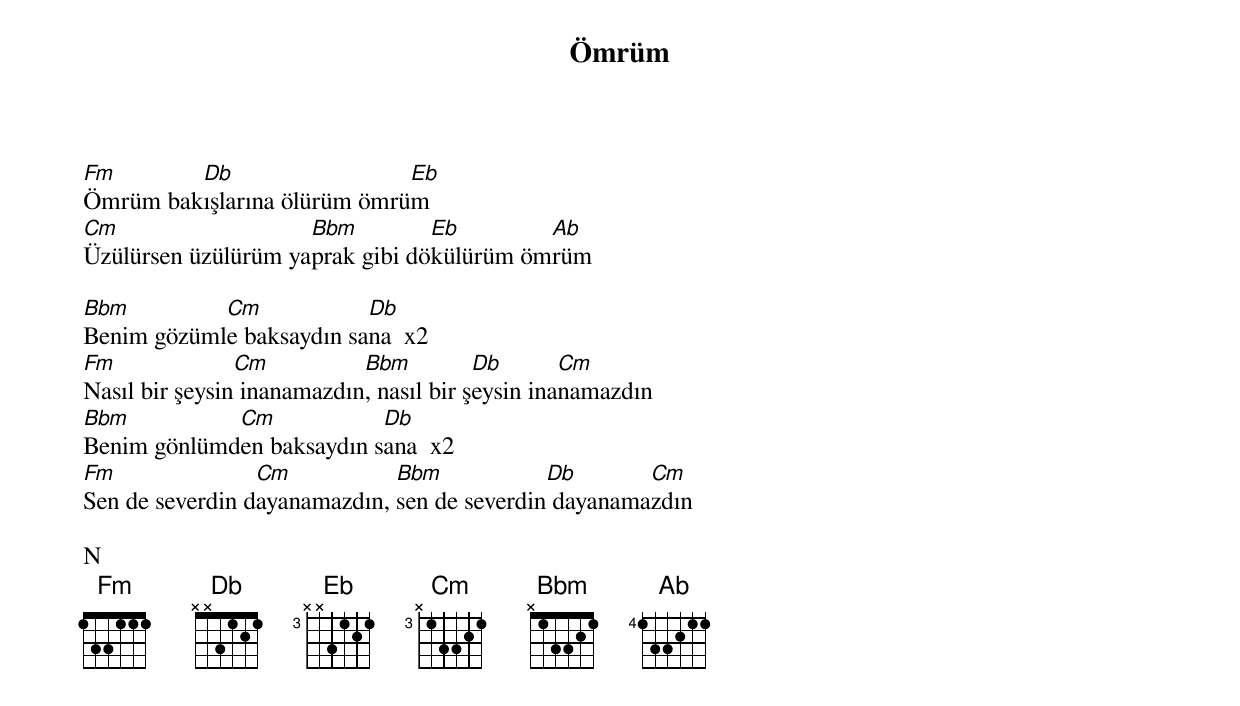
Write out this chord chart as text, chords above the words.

{title: Ömrüm}
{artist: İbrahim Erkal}

Fm       Db                  Eb
Ömrüm bakışlarına ölürüm ömrüm
Cm                   Bbm         Eb        Ab
Üzülürsen üzülürüm yaprak gibi dökülürüm ömrüm

Bbm         Cm            Db
Benim gözümle baksaydın sana  x2
Fm              Cm          Bbm          Db       Cm
Nasıl bir şeysin inanamazdın, nasıl bir şeysin inanamazdın
Bbm          Cm            Db
Benim gönlümden baksaydın sana  x2
Fm               Cm           Bbm            Db       Cm
Sen de severdin dayanamazdın, sen de severdin dayanamazdın

N
